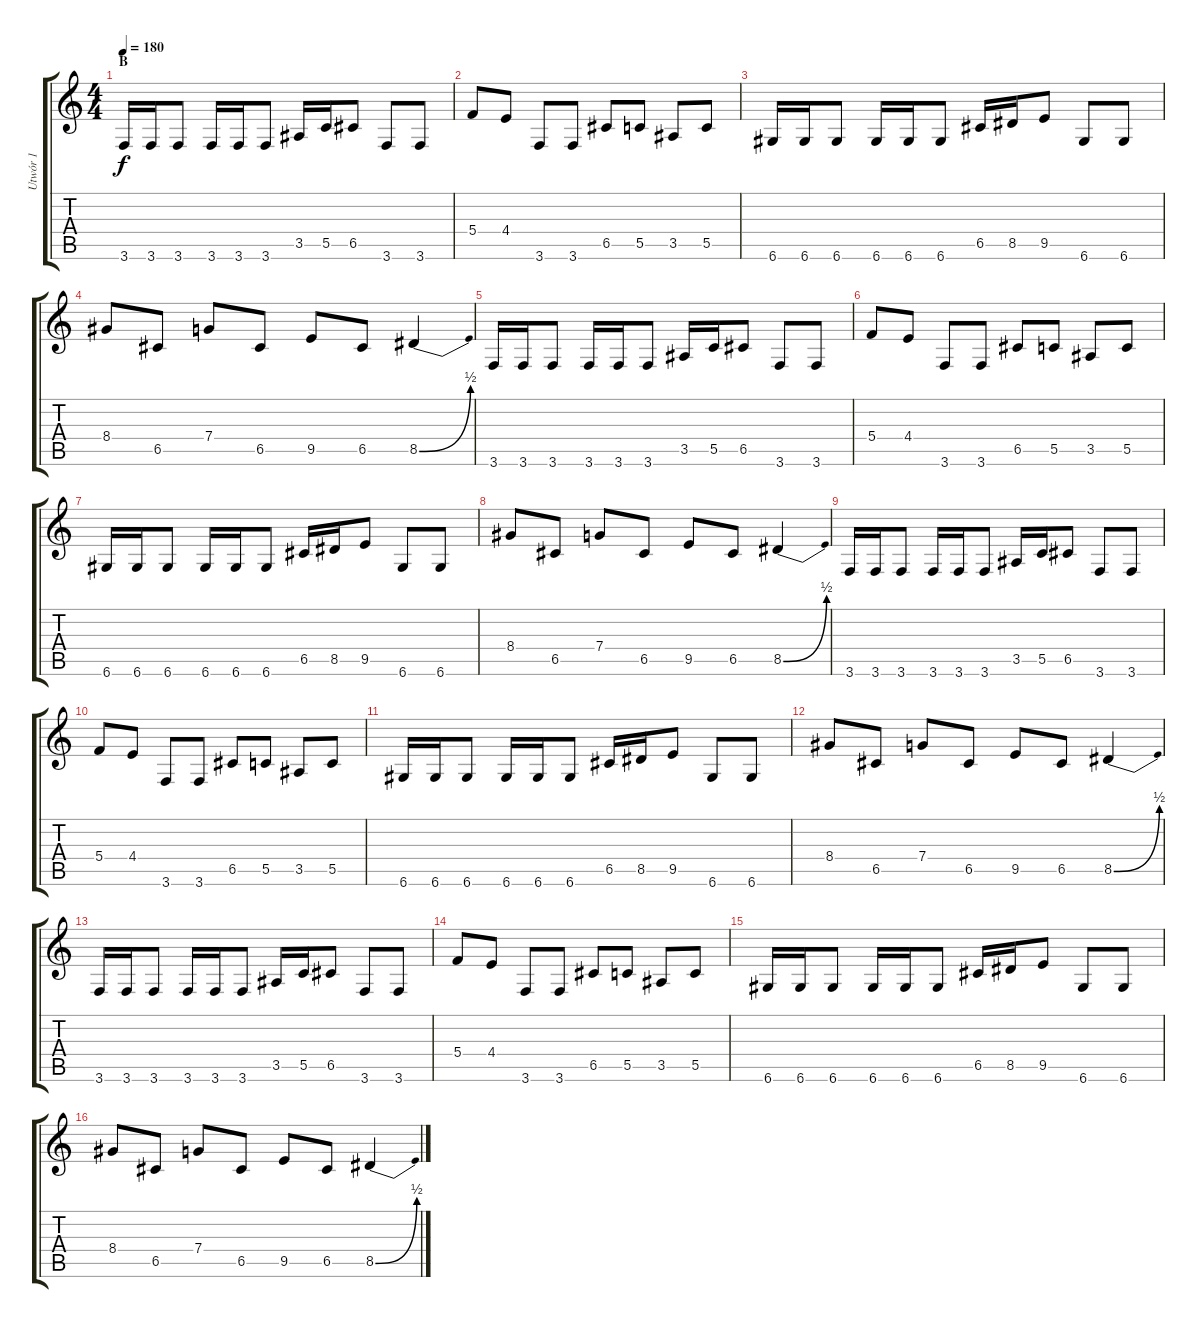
\track ("Utwór 1" "Utwór 1") {instrument distortionguitar}
\staff {score tabs}
\tuning (D4 A3 F3 C3 G2 D2) {hide}
\ts (4 4)
\section ("" "B")
\tempo 180
\clef g2
\ks c
3.6.16{dy f} 3.6.16 3.6.8 3.6.16 3.6.16 3.6.8 3.5.16 5.5.16 6.5.8 3.6.8 3.6.8 |
5.4.8 4.4.8 3.6.8 3.6.8 6.5.8 5.5.8 3.5.8 5.5.8 |
6.6.16 6.6.16 6.6.8 6.6.16 6.6.16 6.6.8 6.5.16 8.5.16 9.5.8 6.6.8 6.6.8 |
8.4.8 6.5.8 7.4.8 6.5.8 9.5.8 6.5.8 8.5{be (bend 0 0 60 2)}.4 |
3.6.16 3.6.16 3.6.8 3.6.16 3.6.16 3.6.8 3.5.16 5.5.16 6.5.8 3.6.8 3.6.8 |
5.4.8 4.4.8 3.6.8 3.6.8 6.5.8 5.5.8 3.5.8 5.5.8 |
6.6.16 6.6.16 6.6.8 6.6.16 6.6.16 6.6.8 6.5.16 8.5.16 9.5.8 6.6.8 6.6.8 |
8.4.8 6.5.8 7.4.8 6.5.8 9.5.8 6.5.8 8.5{be (bend 0 0 60 2)}.4 |
3.6.16 3.6.16 3.6.8 3.6.16 3.6.16 3.6.8 3.5.16 5.5.16 6.5.8 3.6.8 3.6.8 |
5.4.8 4.4.8 3.6.8 3.6.8 6.5.8 5.5.8 3.5.8 5.5.8 |
6.6.16 6.6.16 6.6.8 6.6.16 6.6.16 6.6.8 6.5.16 8.5.16 9.5.8 6.6.8 6.6.8 |
8.4.8 6.5.8 7.4.8 6.5.8 9.5.8 6.5.8 8.5{be (bend 0 0 60 2)}.4 |
3.6.16 3.6.16 3.6.8 3.6.16 3.6.16 3.6.8 3.5.16 5.5.16 6.5.8 3.6.8 3.6.8 |
5.4.8 4.4.8 3.6.8 3.6.8 6.5.8 5.5.8 3.5.8 5.5.8 |
6.6.16 6.6.16 6.6.8 6.6.16 6.6.16 6.6.8 6.5.16 8.5.16 9.5.8 6.6.8 6.6.8 |
8.4.8 6.5.8 7.4.8 6.5.8 9.5.8 6.5.8 8.5{be (bend 0 0 60 2)}.4
